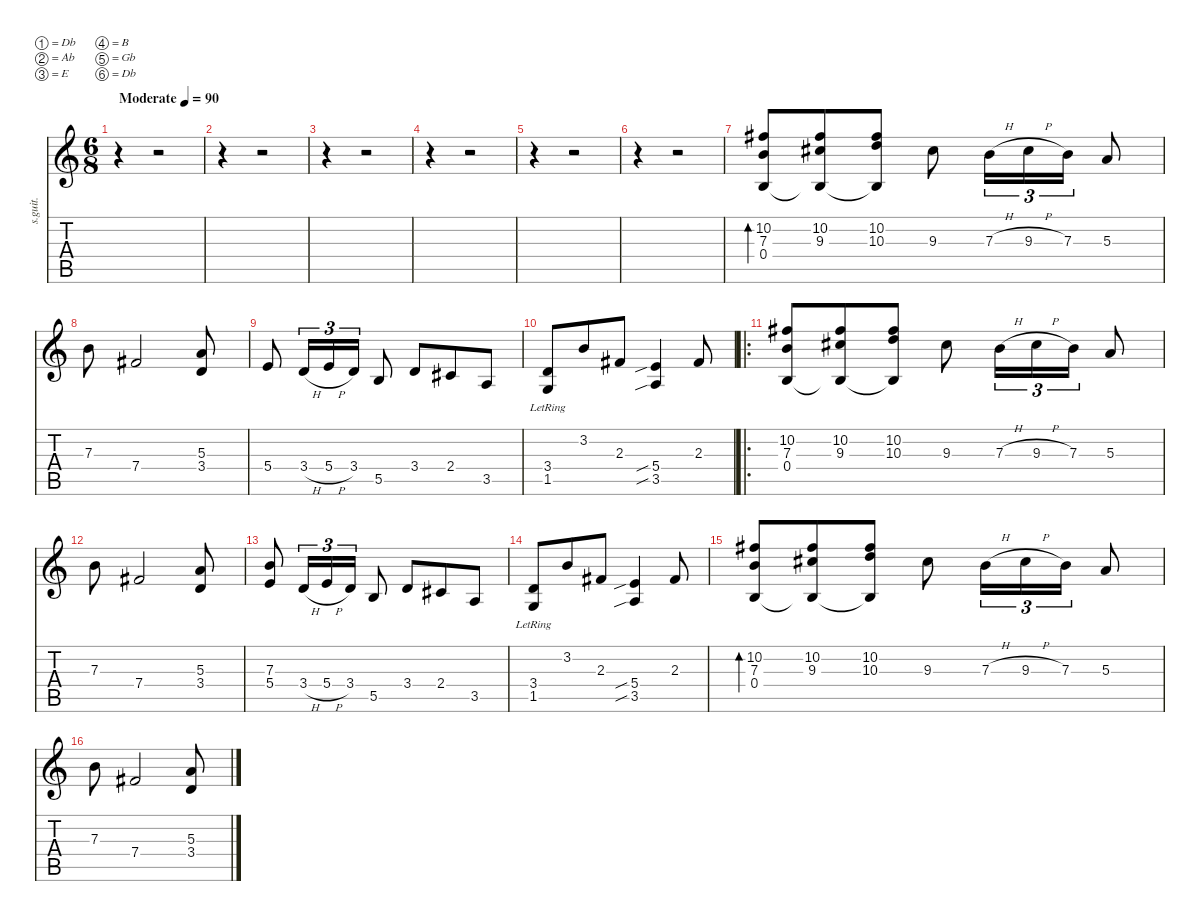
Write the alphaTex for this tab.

\defaultSystemsLayout 4
\hideDynamics
\bracketExtendMode nobrackets
\otherSystemsTrackNameOrientation horizontal
\track ("Marco Hietala" "s.guit.") {instrument acousticguitarsteel}
\staff {score tabs}
\tuning (Db4 Ab3 E3 B2 Gb2 Db2)
\ts (6 8)
\beaming (8 3 3)
\tempo (90 "Moderate")
\clef g2
\ks c
r.4{dy f instrument acousticguitarsteel beam Down} r.2{beam Down} |
r.4{beam Down} r.2{beam Down} |
r.4{beam Down} r.2{beam Down} |
r.4{beam Down} r.2{beam Down} |
r.4{beam Down} r.2{beam Down} |
r.4{beam Down} r.2{beam Down} |
(10.2{acc #} 7.3 0.4).8{bd 60 beam Up} (10.2{acc #} 9.3{acc #} 0.4{t}).8{beam Up} (10.2{acc #} 10.3 0.4{t}).8{beam Up} 9.3{acc #}.8{beam Down} 7.3{h}.16{tu (3 2) beam Down} 9.3{h acc #}.16{tu (3 2) beam Down} 7.3.16{tu (3 2) beam Down} 5.3.8{beam Up} |
7.3.8{beam Down} 7.4{acc #}.2{beam Up} (5.3 3.4).8{beam Up} |
5.4.8{beam Up} 3.4{h}.16{tu (3 2) beam Up} 5.4{h}.16{tu (3 2) beam Up} 3.4.16{tu (3 2) beam Up} 5.5.8{beam Up} 3.4.8{beam Up} 2.4{acc #}.8{beam Up} 3.5.8{beam Up} |
(3.4{lr} 1.5{lr}).8{beam Up} 3.2.8{beam Up} 2.3{acc #}.8{beam Up} (5.4{sib} 3.5{sib}).4{beam Up} 2.3{acc #}.8{beam Up} |
\ro
(10.2{acc #} 7.3 0.4).8{beam Up} (10.2{acc #} 9.3{acc #} 0.4{t}).8{beam Up} (10.2{acc #} 10.3 0.4{t}).8{beam Up} 9.3{acc #}.8{beam Down} 7.3{h}.16{tu (3 2) beam Down} 9.3{h acc #}.16{tu (3 2) beam Down} 7.3.16{tu (3 2) beam Down} 5.3.8{beam Up} |
7.3.8{beam Down} 7.4{acc #}.2{beam Up} (5.3 3.4).8{beam Up} |
(7.3 5.4).8{beam Up} 3.4{h}.16{tu (3 2) beam Up} 5.4{h}.16{tu (3 2) beam Up} 3.4.16{tu (3 2) beam Up} 5.5.8{beam Up} 3.4.8{beam Up} 2.4{acc #}.8{beam Up} 3.5.8{beam Up} |
(3.4{lr} 1.5{lr}).8{beam Up} 3.2.8{beam Up} 2.3{acc #}.8{beam Up} (5.4{sib} 3.5{sib}).4{beam Up} 2.3{acc #}.8{beam Up} |
(10.2{acc #} 7.3 0.4).8{bd 60 beam Up} (10.2{acc #} 9.3{acc #} 0.4{t}).8{beam Up} (10.2{acc #} 10.3 0.4{t}).8{beam Up} 9.3{acc #}.8{beam Down} 7.3{h}.16{tu (3 2) beam Down} 9.3{h acc #}.16{tu (3 2) beam Down} 7.3.16{tu (3 2) beam Down} 5.3.8{beam Up} |
7.3.8{beam Down} 7.4{acc #}.2{beam Up} (5.3 3.4).8{beam Up}
